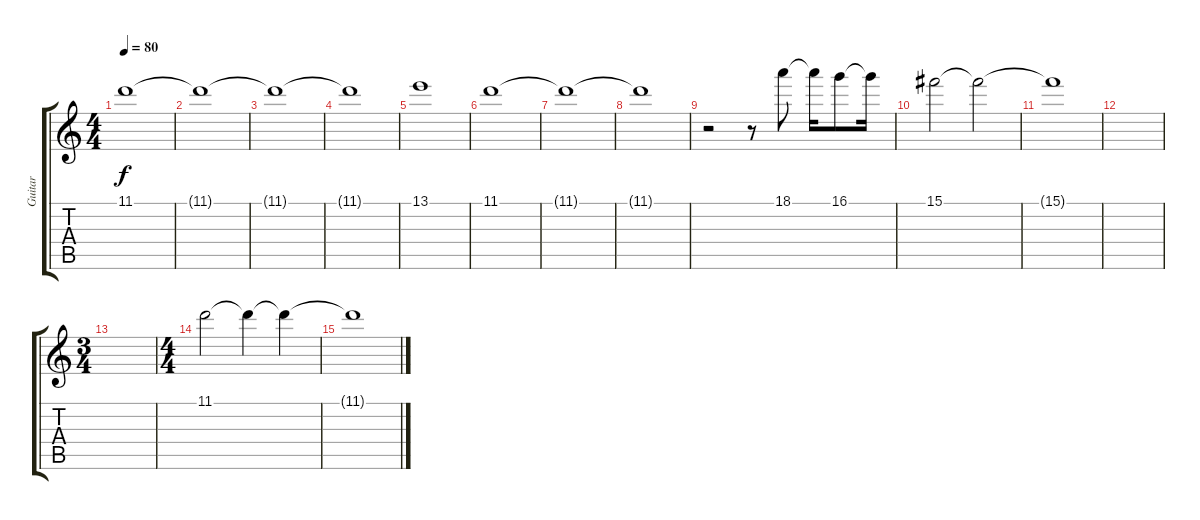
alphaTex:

\track ("Guitar" "Guitar") {instrument distortionguitar}
\staff {score tabs}
\tuning (Eb4 Bb3 Gb3 Db3 Ab2 Eb2) {hide}
\ts (4 4)
\tempo 80
\clef g2
\ks c
11.1{t}.1{dy f volume 16} |
11.1{t}.1 |
11.1{t}.1 |
11.1{t}.1 |
13.1.1{volume 9} |
11.1.1{volume 14} |
11.1{t}.1 |
11.1{t}.1 |
r.2 r.8 18.1.8 18.1{t}.16 16.1.8 16.1{t}.16 |
15.1.2 15.1{t}.2{volume 11} |
15.1{t}.1 |
|
\ts (3 4)
|
\ts (4 4)
11.1.2{volume 10} 11.1{t}.4{volume 9} 11.1{t}.4{volume 7} |
11.1{t}.1
